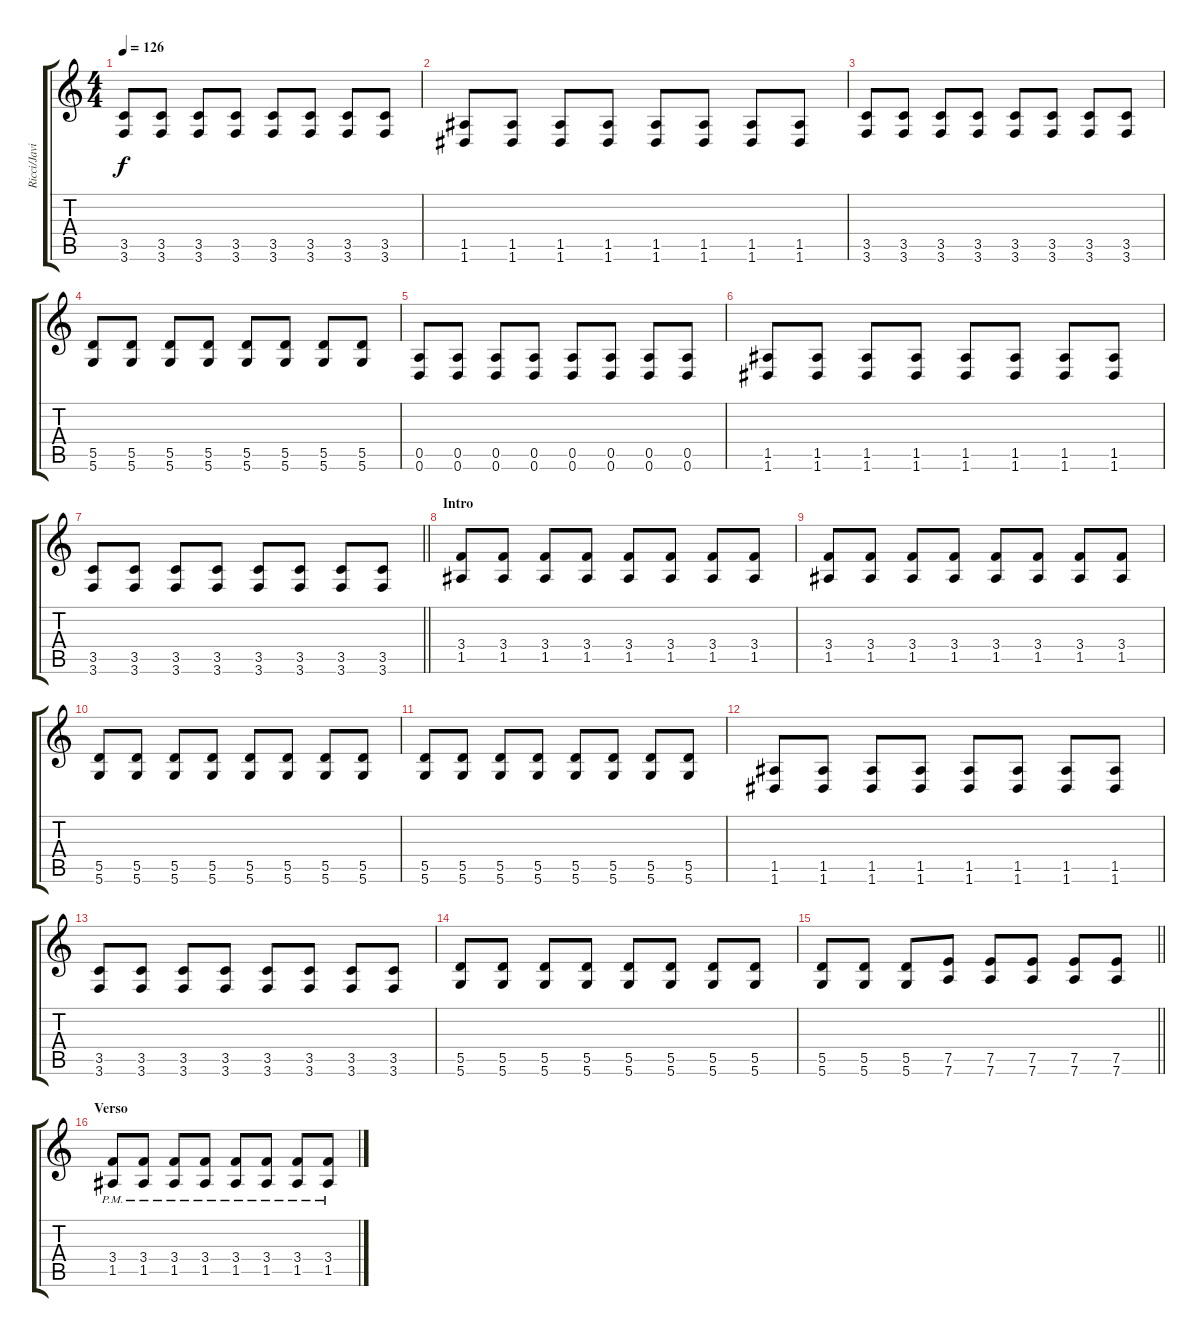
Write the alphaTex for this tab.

\track ("Ricci/Javi" "Ricci/Javi") {instrument overdrivenguitar}
\staff {score tabs}
\tuning (E4 B3 G3 D3 A2 D2) {hide}
\ts (4 4)
\tempo 126
\clef g2
\ks c
(3.5 3.6).8{dy f} (3.5 3.6).8 (3.5 3.6).8 (3.5 3.6).8 (3.5 3.6).8 (3.5 3.6).8 (3.5 3.6).8 (3.5 3.6).8 |
(1.5 1.6).8 (1.5 1.6).8 (1.5 1.6).8 (1.5 1.6).8 (1.5 1.6).8 (1.5 1.6).8 (1.5 1.6).8 (1.5 1.6).8 |
(3.5 3.6).8 (3.5 3.6).8 (3.5 3.6).8 (3.5 3.6).8 (3.5 3.6).8 (3.5 3.6).8 (3.5 3.6).8 (3.5 3.6).8 |
(5.5 5.6).8 (5.5 5.6).8 (5.5 5.6).8 (5.5 5.6).8 (5.5 5.6).8 (5.5 5.6).8 (5.5 5.6).8 (5.5 5.6).8 |
(0.5 0.6).8 (0.5 0.6).8 (0.5 0.6).8 (0.5 0.6).8 (0.5 0.6).8 (0.5 0.6).8 (0.5 0.6).8 (0.5 0.6).8 |
(1.5 1.6).8 (1.5 1.6).8 (1.5 1.6).8 (1.5 1.6).8 (1.5 1.6).8 (1.5 1.6).8 (1.5 1.6).8 (1.5 1.6).8 |
\barLineRight lightlight
(3.5 3.6).8 (3.5 3.6).8 (3.5 3.6).8 (3.5 3.6).8 (3.5 3.6).8 (3.5 3.6).8 (3.5 3.6).8 (3.5 3.6).8 |
\section ("" "Intro")
(3.4 1.5).8 (3.4 1.5).8 (3.4 1.5).8 (3.4 1.5).8 (3.4 1.5).8 (3.4 1.5).8 (3.4 1.5).8 (3.4 1.5).8 |
(3.4 1.5).8 (3.4 1.5).8 (3.4 1.5).8 (3.4 1.5).8 (3.4 1.5).8 (3.4 1.5).8 (3.4 1.5).8 (3.4 1.5).8 |
(5.5 5.6).8 (5.5 5.6).8 (5.5 5.6).8 (5.5 5.6).8 (5.5 5.6).8 (5.5 5.6).8 (5.5 5.6).8 (5.5 5.6).8 |
(5.5 5.6).8 (5.5 5.6).8 (5.5 5.6).8 (5.5 5.6).8 (5.5 5.6).8 (5.5 5.6).8 (5.5 5.6).8 (5.5 5.6).8 |
(1.5 1.6).8 (1.5 1.6).8 (1.5 1.6).8 (1.5 1.6).8 (1.5 1.6).8 (1.5 1.6).8 (1.5 1.6).8 (1.5 1.6).8 |
(3.5 3.6).8 (3.5 3.6).8 (3.5 3.6).8 (3.5 3.6).8 (3.5 3.6).8 (3.5 3.6).8 (3.5 3.6).8 (3.5 3.6).8 |
(5.5 5.6).8 (5.5 5.6).8 (5.5 5.6).8 (5.5 5.6).8 (5.5 5.6).8 (5.5 5.6).8 (5.5 5.6).8 (5.5 5.6).8 |
\barLineRight lightlight
(5.5 5.6).8 (5.5 5.6).8 (5.5 5.6).8 (7.5 7.6).8 (7.5 7.6).8 (7.5 7.6).8 (7.5 7.6).8 (7.5 7.6).8 |
\section ("" "Verso")
(3.4{pm} 1.5{pm}).8 (3.4{pm} 1.5{pm}).8 (3.4{pm} 1.5{pm}).8 (3.4{pm} 1.5{pm}).8 (3.4{pm} 1.5{pm}).8 (3.4{pm} 1.5{pm}).8 (3.4{pm} 1.5{pm}).8 (3.4{pm} 1.5{pm}).8
